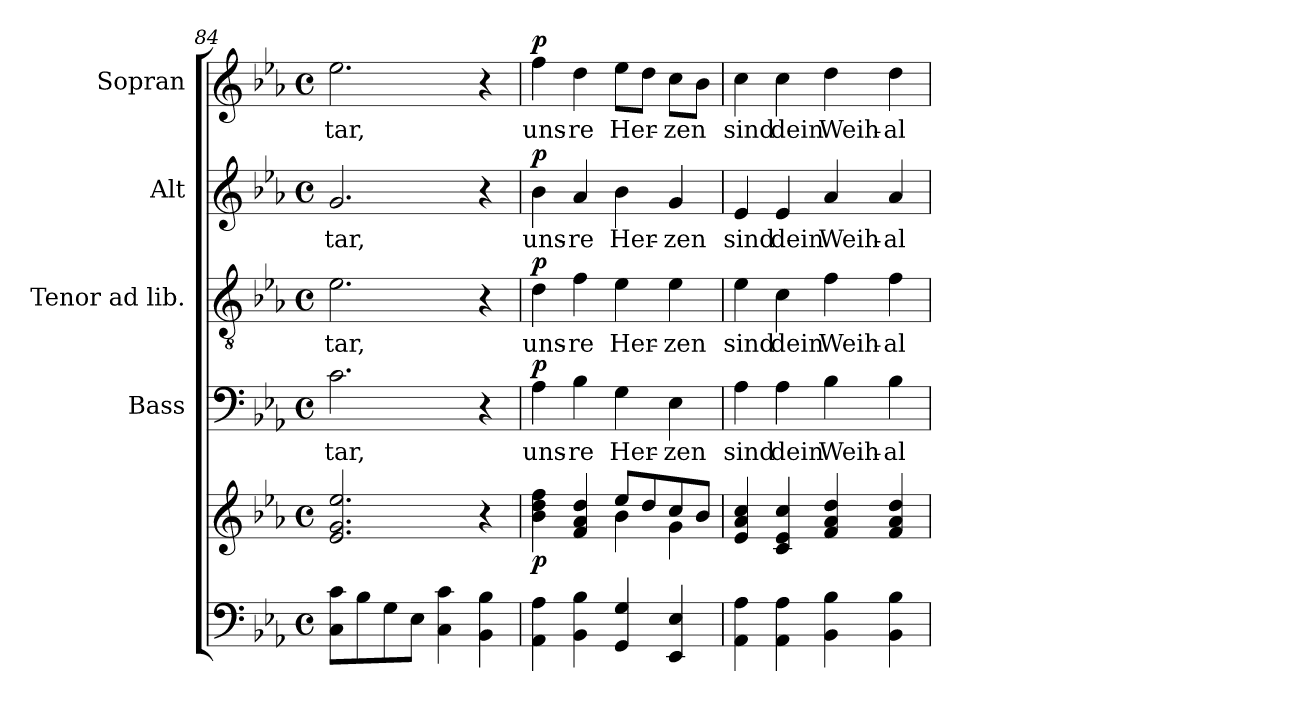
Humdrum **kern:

**kern	**kern	**dynam	**kern	**text	**dynam	**kern	**text	**dynam	**kern	**text	**dynam	**kern	**text	**dynam
*part5	*part5	*part5	*part4	*part4	*part4	*part3	*part3	*part3	*part2	*part2	*part2	*part1	*part1	*part1
*staff6	*staff5	*staff5/6	*staff4	*staff4	*staff4	*staff3	*staff3	*staff3	*staff2	*staff2	*staff2	*staff1	*staff1	*staff1
*	*	*	*I"Bass	*	*	*I"Tenor ad lib.	*	*	*I"Alt	*	*	*I"Sopran	*	*
*	*	*	*I'B.	*	*	*I'T.	*	*	*I'A.	*	*	*I'S.	*	*
*clefF4	*clefG2	*	*clefF4	*	*	*clefGv2	*	*	*clefG2	*	*	*clefG2	*	*
*k[b-e-a-]	*k[b-e-a-]	*	*k[b-e-a-]	*	*	*k[b-e-a-]	*	*	*k[b-e-a-]	*	*	*k[b-e-a-]	*	*
*E-:	*E-:	*	*E-:	*	*	*E-:	*	*	*E-:	*	*	*E-:	*	*
*M4/4	*M4/4	*	*M4/4	*	*	*M4/4	*	*	*M4/4	*	*	*M4/4	*	*
*met(c)	*met(c)	*	*met(c)	*	*	*met(c)	*	*	*met(c)	*	*	*met(c)	*	*
=84	=84	=84	=84	=84	=84	=84	=84	=84	=84	=84	=84	=84	=84	=84
!	!	!	!	!LO:LY:b	!	!	!LO:LY:b	!	!	!LO:LY:b	!	!	!LO:LY:b	!
8C\ 8c\L	2.e-/ 2.g/ 2.ee-/	.	2.c\	-tar,	.	2.e-\	-tar,	.	2.g/	-tar,	.	2.ee-\	-tar,	.
8B-\	.	.	.	.	.	.	.	.	.	.	.	.	.	.
8G\	.	.	.	.	.	.	.	.	.	.	.	.	.	.
8E-\J	.	.	.	.	.	.	.	.	.	.	.	.	.	.
4C\ 4c\	.	.	.	.	.	.	.	.	.	.	.	.	.	.
4BB-\ 4B-\	4r	.	4r	.	.	4r	.	.	4r	.	.	4r	.	.
=85	=85	=85	=85	=85	=85	=85	=85	=85	=85	=85	=85	=85	=85	=85
*	*^	*	*	*	*	*	*	*	*	*	*	*	*	*
!	!	!	!LO:DY:b	!	!LO:LY:b	!LO:DY:a	!	!LO:LY:b	!LO:DY:a	!	!LO:LY:b	!LO:DY:a	!	!LO:LY:b	!LO:DY:a
4AA-\ 4A-\	4b-\ 4dd\ 4ff\	2ryy	p	4A-\	uns-	p	4d\	uns-	p	4b-\	uns-	p	4ff\	uns-	p
!	!	!	!	!	!LO:LY:b	!	!	!LO:LY:b	!	!	!LO:LY:b	!	!	!LO:LY:b	!
4BB-\ 4B-\	4f/ 4a-/ 4dd/	.	.	4B-\	-re	.	4f\	-re	.	4a-/	-re	.	4dd\	-re	.
!	!	!	!	!	!LO:LY:b	!	!	!LO:LY:b	!	!	!LO:LY:b	!	!	!LO:LY:b	!
4GG/ 4G/	8ee-/L	4b-\	.	4G\	Her-	.	4e-\	Her-	.	4b-\	Her-	.	8ee-\L	Her-	.
.	8dd/	.	.	.	.	.	.	.	.	.	.	.	8dd\J	.	.
!	!	!	!	!	!LO:LY:b	!	!	!LO:LY:b	!	!	!LO:LY:b	!	!	!LO:LY:b	!
4EE-/ 4E-/	8cc/	4g\	.	4E-\	-zen	.	4e-\	-zen	.	4g/	-zen	.	8cc\L	-zen	.
.	8b-/J	.	.	.	.	.	.	.	.	.	.	.	8b-\J	.	.
*	*v	*v	*	*	*	*	*	*	*	*	*	*	*	*	*
=86	=86	=86	=86	=86	=86	=86	=86	=86	=86	=86	=86	=86	=86	=86
!	!	!	!	!LO:LY:b	!	!	!LO:LY:b	!	!	!LO:LY:b	!	!	!LO:LY:b	!
4AA-\ 4A-\	4e-/ 4a-/ 4cc/	.	4A-\	sind	.	4e-\	sind	.	4e-/	sind	.	4cc\	sind	.
!	!	!	!	!LO:LY:b	!	!	!LO:LY:b	!	!	!LO:LY:b	!	!	!LO:LY:b	!
4AA-\ 4A-\	4c/ 4e-/ 4cc/	.	4A-\	dein	.	4c\	dein	.	4e-/	dein	.	4cc\	dein	.
!	!	!	!	!LO:LY:b	!	!	!LO:LY:b	!	!	!LO:LY:b	!	!	!LO:LY:b	!
4BB-\ 4B-\	4f/ 4a-/ 4dd/	.	4B-\	Weih-	.	4f\	Weih-	.	4a-/	Weih-	.	4dd\	Weih-	.
!	!	!	!	!LO:LY:b	!	!	!LO:LY:b	!	!	!LO:LY:b	!	!	!LO:LY:b	!
4BB-\ 4B-\	4f/ 4a-/ 4dd/	.	4B-\	-al-	.	4f\	-al-	.	4a-/	-al-	.	4dd\	-al-	.
=	=	=	=	=	=	=	=	=	=	=	=	=	=	=
*-	*-	*-	*-	*-	*-	*-	*-	*-	*-	*-	*-	*-	*-	*-
